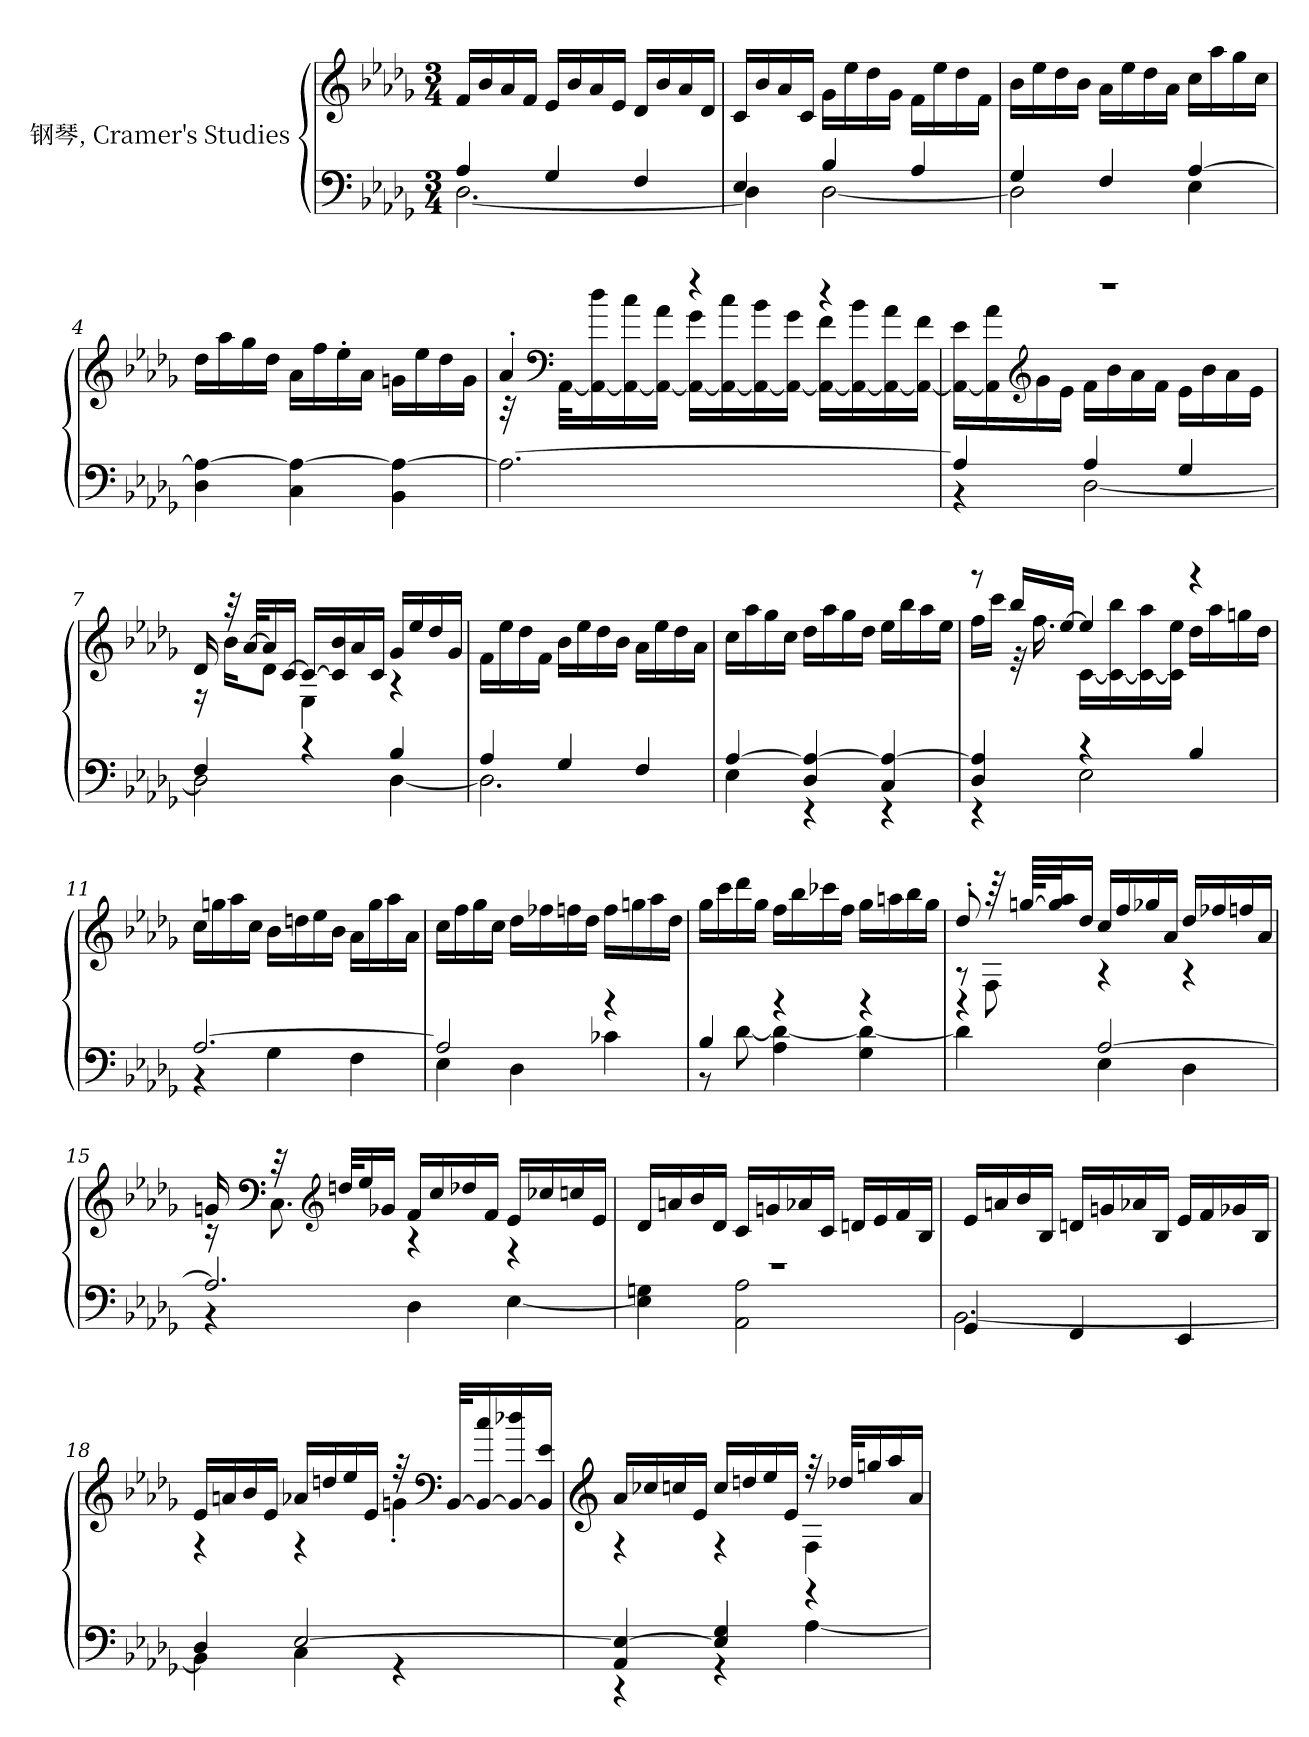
**kern	**kern
*part1	*part1
*staff2	*staff1
*I"钢琴, Cramer's Studies	*
*clefF4	*clefG2
*k[b-e-a-d-g-]	*k[b-e-a-d-g-]
*M3/4	*M3/4
*MM116	*MM116
=1	=1
*^	*
4A-/	[2.D-\	16f/LL
.	.	16b-/
.	.	16a-/
.	.	16f/JJ
4G-/	.	16e-/LL
.	.	16b-/
.	.	16a-/
.	.	16e-/JJ
4F/	.	16d-/LL
.	.	16b-/
.	.	16a-/
.	.	16d-/JJ
=2	=2	=2
4E-/	4D-\]	16c/LL
.	.	16b-/
.	.	16a-/
.	.	16c/JJ
4B-/	[2D-\	16g-\LL
.	.	16ee-\
.	.	16dd-\
.	.	16g-\JJ
4A-/	.	16f\LL
.	.	16ee-\
.	.	16dd-\
.	.	16f\JJ
=3	=3	=3
4G-/	2D-\]	16b-\LL
.	.	16ee-\
.	.	16dd-\
.	.	16b-\JJ
4F/	.	16a-\LL
.	.	16ee-\
.	.	16dd-\
.	.	16a-\JJ
[4A-/	4E-\	16cc\LL
.	.	16aa-\
.	.	16gg-\
.	.	16cc\JJ
*v	*v	*
!!LO:LB:g=z
=4	=4
4D-\ 4A-\_	16dd-\LL
.	16aa-\
.	16gg-\
.	16dd-\JJ
4C\ 4A-\_	16a-\LL
.	16ff\
.	16ee-'\
.	16a-\JJ
4BB-\ 4A-\_	16gn\LL
.	16ee-\
.	16dd-\
.	16g\JJ
=5	=5
*	*^
2.A-\_	4a-'/	32r
*	*clefF4	*
.	.	[32AA-\KLL
.	.	16AA-\_ 16dd-\
.	.	16AA-\_ 16cc\
.	.	16AA-\_ 16a-\JJ
.	4r	16AA-\_ 16g-\LL
.	.	16AA-\_ 16cc\
.	.	16AA-\_ 16b-\
.	.	16AA-\_ 16g-\JJ
.	4r	16AA-\_ 16f\LL
.	.	16AA-\_ 16b-\
.	.	16AA-\_ 16a-\
.	.	16AA-\_ 16f\JJ
!!LO:LB:g=z	!!
=6	=6	=6
*^	*	*
4A-/]	4r	2.r	16AA-\_ 16e-\LL
.	.	.	16AA-\] 16a-\
*	*	*clefG2	*
.	.	.	16g-\
.	.	.	16e-\JJ
4A-/	[2D-\	.	16f\LL
.	.	.	16b-\
.	.	.	16a-\
.	.	.	16f\JJ
4G-/	.	.	16e-\LL
.	.	.	16b-\
.	.	.	16a-\
.	.	.	16e-\JJ
=7	=7	=7	=7
4F/	2D-\]	16d-/	16r
.	.	32r	16b-\KL
.	.	[32a-/KLL	.
.	.	16a-/]	8d-\J
.	.	[16c/JJ	.
4r	.	16c/LL_	4E-\
.	.	16c/] 16b-/	.
.	.	16a-/	.
.	.	16c/JJ	.
4B-/	[4D-\	16g-/LL	4r
.	.	16ee-/	.
.	.	16dd-/	.
.	.	16g-/JJ	.
*	*	*v	*v
=8	=8	=8
4A-/	2.D-\]	16f\LL
.	.	16ee-\
.	.	16dd-\
.	.	16f\JJ
4G-/	.	16b-\LL
.	.	16ee-\
.	.	16dd-\
.	.	16b-\JJ
4F/	.	16a-\LL
.	.	16ee-\
.	.	16dd-\
.	.	16a-\JJ
!!LO:LB:g=z
=9	=9	=9
[4A-/	4E-\	16cc\LL
.	.	16aa-\
.	.	16gg-\
.	.	16cc\JJ
4D-/ 4A-/_	4r	16dd-\LL
.	.	16aa-\
.	.	16gg-\
.	.	16dd-\JJ
4C/ 4A-/_	4r	16ee-\LL
.	.	16bb-\
.	.	16aa-\
.	.	16ee-\JJ
=10	=10	=10
*	*	*^
4D-/ 4A-/]	4r	8r	16ff\LL
.	.	.	16ccc\JJ
.	.	16bb-/LL	32r
.	.	.	16.ff\
.	.	[16ee-/JJ	.
4r	2E-\	4ee-/]	[16c\LL
.	.	.	16c\_ 16bb-\
.	.	.	16c\_ 16aa-\
.	.	.	16c\] 16ee-\JJ
4B-/	.	4r	16dd-\LL
.	.	.	16aa-\
.	.	.	16ggn\
.	.	.	16dd-\JJ
*	*	*v	*v
=11	=11	=11
[2.A-/	4r	16cc\LL
.	.	16ggn\
.	.	16aa-\
.	.	16cc\JJ
.	4G-\	16b-\LL
.	.	16ddn\
.	.	16ee-\
.	.	16b-\JJ
.	4F\	16a-\LL
.	.	16gg\
.	.	16aa-\
.	.	16a-\JJ
!!LO:LB:g=z
=12	=12	=12
2A-/]	4E-\	16cc\LL
.	.	16ff\
.	.	16gg-\
.	.	16cc\JJ
.	4D-\	16dd-\LL
.	.	16ff-X\
.	.	16ffn\
.	.	16dd-\JJ
4r	4c-X\	16ff\LL
.	.	16ggn\
.	.	16aa-\
.	.	16dd-\JJ
=13	=13	=13
4B-/	8r	16gg-\LL
.	.	16ccc\
.	[8d-\	16ddd-\
.	.	16gg-\JJ
4r	4A-\ 4d-\_	16ff\LL
.	.	16bb-\
.	.	16ccc-X\
.	.	16ff\JJ
4r	4G-\ 4d-\_	16gg-\LL
.	.	16aan\
.	.	16bb-\
.	.	16gg-\JJ
!!LO:LB:g=z
=14	=14	=14
*	*	*^
4r	4d-\]	8dd-'/	8r
.	.	64r	8F\
.	.	[64ggn/KLLL	.
.	.	32gg/] 32aa-/J	.
.	.	16dd-/JJ	.
[2A-/	4E-\	16cc/LL	4r
.	.	16ff/	.
.	.	16gg-X/	.
.	.	16a-/JJ	.
.	4D-\	16dd-/LL	4r
.	.	16ff-X/	.
.	.	16ffn/	.
.	.	16a-/JJ	.
=15	=15	=15	=15
2.A-/]	4r	16gn/	16r
*	*	*clefF4	*
.	.	32r	8.C\
*	*	*clefG2	*
.	.	32ddn/KLL	.
.	.	16ee-/	.
.	.	16g-X/JJ	.
.	4D-\	16f/LL	4r
.	.	16cc/	.
.	.	16dd-X/	.
.	.	16f/JJ	.
.	[4E-\	16e-/LL	4r
.	.	16cc-X/	.
.	.	16ccn/	.
.	.	16e-/JJ	.
*	*	*v	*v
!!LO:PB:g=z
=16	=16	=16
2.r	4E-\] 4Gn\	16d-/LL
.	.	16an/
.	.	16b-/
.	.	16d-/JJ
.	2AA-\ 2A-\	16c/LL
.	.	16gn/
.	.	16a-X/
.	.	16c/JJ
.	.	16dn/LL
.	.	16e-/
.	.	16f/
.	.	16B-/JJ
=17	=17	=17
4GG-/	[2.BB-\	16e-/LL
.	.	16an/
.	.	16b-/
.	.	16B-/JJ
4FF/	.	16dn/LL
.	.	16gn/
.	.	16a-X/
.	.	16B-/JJ
4EE-/	.	16e-/LL
.	.	16f/
.	.	16g-X/
.	.	16B-/JJ
!!LO:LB:g=z
=18	=18	=18
*	*	*^
4D-/	4BB-\]	16e-/LL	4r
.	.	16an/	.
.	.	16b-/	.
.	.	16e-/JJ	.
[2E-/	4C\	16a-X/LL	4r
.	.	16ddn/	.
.	.	16ee-/	.
.	.	16e-/JJ	.
.	4r	32r	4gn'\
*	*	*clefF4	*
.	.	[32BB-/KLL	.
.	.	16BB-/_ 16cc/	.
.	.	16BB-/_ 16dd-X/	.
.	.	16BB-/] 16e-/JJ	.
=19	=19	=19	=19
*	*	*clefG2	*
4AA-/ 4E-/_	4r	16a-/LL	4r
.	.	16cc-X/	.
.	.	16ccn/	.
.	.	16e-/JJ	.
4E-/] 4G-/	4r	16cc/LL	4r
.	.	16ddn/	.
.	.	16ee-/	.
.	.	16e-/JJ	.
4r	[4A-\	32r	4F\
.	.	32dd-X/KLL	.
.	.	16ggn/	.
.	.	16aa-/	.
.	.	16a-/JJ	.
*v	*v	*	*
*	*v	*v
=	=
*-	*-
